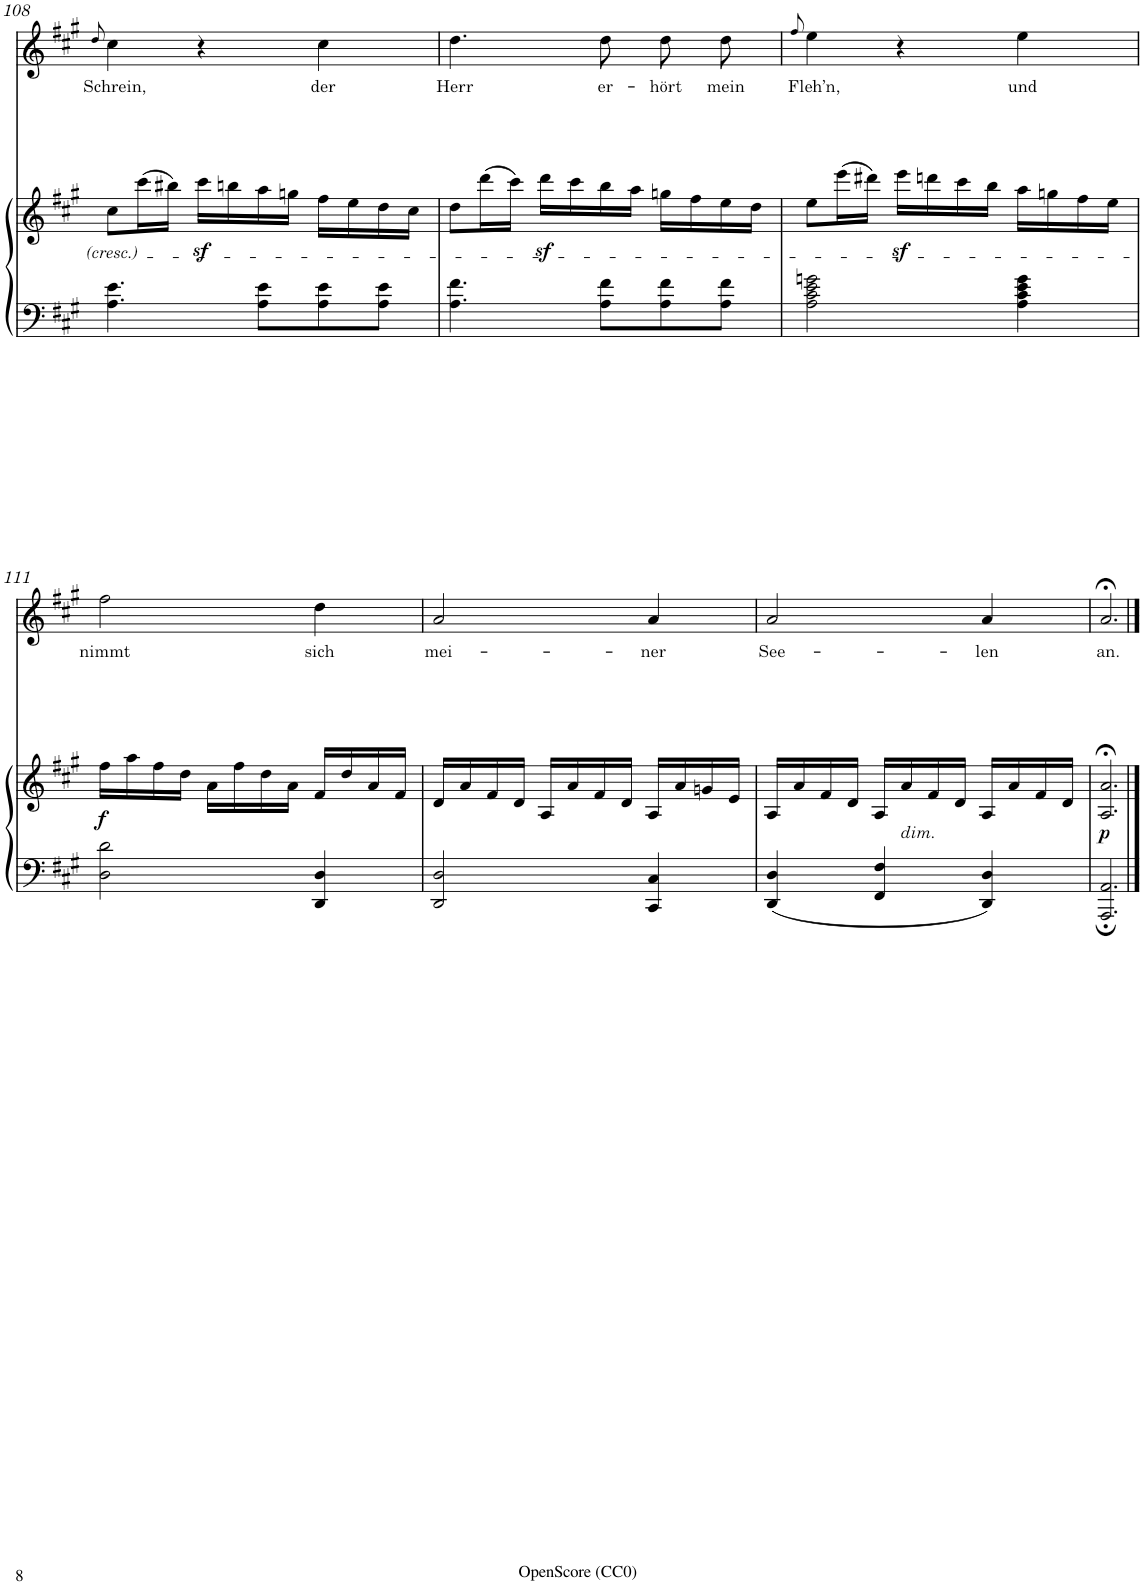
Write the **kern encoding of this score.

**kern	**kern	**dynam	**kern	**text
*part2	*part2	*part2	*part1	*part1
*staff3	*staff2	*staff2/3	*staff1	*staff1
*I"Pianoforte	*	*	*I"Singstimme Voice	*
*I'Pno	*	*	*	*
!!LO:PB:g=z
*clefF4	*clefG2	*	*clefG2	*
*k[f#c#g#]	*k[f#c#g#]	*	*k[f#c#g#]	*
*M3/4	*M3/4	*	*M3/4	*
=108	=108	=108	=108	=108
.	.	.	8qdd/	.
!	!	!	!	!LO:LY:b
4.A\ 4.e\	8cc#\L	.	4cc#\	Schrein,
.	(16ccc#\L	.	.	.
.	16bb#X\JJ)	.	.	.
.	16ccc#z<\LL	.	4r	.
.	16bbn\	.	.	.
8A\ 8e\L	16aa\	.	.	.
.	16ggn\JJ	.	.	.
!	!	!	!	!LO:LY:b
8A\ 8e\	16ff#\LL	.	4cc#\	der
.	16ee\	.	.	.
8A\ 8e\J	16dd\	.	.	.
.	16cc#\JJ	.	.	.
=109	=109	=109	=109	=109
!	!	!	!	!LO:LY:b
4.A\ 4.f#\	8dd\L	.	4.dd\	Herr
.	(16ddd\L	.	.	.
.	16ccc#\JJ)	.	.	.
.	16dddz<\LL	.	.	.
.	16ccc#\	.	.	.
!	!	!	!	!LO:LY:b
8A\ 8f#\L	16bb\	.	8dd\	er-
.	16aa\JJ	.	.	.
!	!	!	!	!LO:LY:b
8A\ 8f#\	16ggn\LL	.	8dd\L	-hört
.	16ff#\	.	.	.
!	!	!	!	!LO:LY:b
8A\ 8f#\J	16ee\	.	8dd\J	mein
.	16dd\JJ	.	.	.
=110	=110	=110	=110	=110
.	.	.	8qff#/	.
!	!	!	!	!LO:LY:b
2A\ 2c#\ 2e\ 2gn\	8ee\L	.	4ee\	Fleh’n,
.	(16eee\L	.	.	.
.	16ddd#X\JJ)	.	.	.
.	16eeez<\LL	.	4r	.
.	16dddn\	.	.	.
.	16ccc#\	.	.	.
.	16bb\JJ	.	.	.
!	!	!	!	!LO:LY:b
4A\ 4c#\ 4e\ 4g\	16aa\LL	.	4ee\	und
.	16ggn\	.	.	.
.	16ff#\	.	.	.
.	16ee\JJ	.	.	.
!!LO:LB:g=z
=111	=111	=111	=111	=111
!	!	!LO:DY:b	!	!LO:LY:b
2D\ 2d\	16ff#\LL	f	2ff#\	nimmt
.	16aa\	.	.	.
.	16ff#\	.	.	.
.	16dd\JJ	.	.	.
.	16a\LL	.	.	.
.	16ff#\	.	.	.
.	16dd\	.	.	.
.	16a\JJ	.	.	.
!	!	!	!	!LO:LY:b
4DD/ 4D/	16f#/LL	.	4dd\	sich
.	16dd/	.	.	.
.	16a/	.	.	.
.	16f#/JJ	.	.	.
=112	=112	=112	=112	=112
!	!	!	!	!LO:LY:b
2DD/ 2D/	16d/LL	.	2a/	mei-
.	16a/	.	.	.
.	16f#/	.	.	.
.	16d/JJ	.	.	.
.	16A/LL	.	.	.
.	16a/	.	.	.
.	16f#/	.	.	.
.	16d/JJ	.	.	.
!	!	!	!	!LO:LY:b
4CC#/ 4C#/	16A/LL	.	4a/	-ner
.	16a/	.	.	.
.	16gn/	.	.	.
.	16e/JJ	.	.	.
=113	=113	=113	=113	=113
!	!	!	!	!LO:LY:b
4DD/ 4D/	16A/LL	.	2a/	See-
.	16a/	.	.	.
.	16f#/	.	.	.
.	16d/JJ	.	.	.
4FF#/ 4F#/	16A/LL	.	.	.
!	!LO:TX:b:i:t=dim.	!	!	!
.	16a/	.	.	.
.	16f#/	.	.	.
.	16d/JJ	.	.	.
!	!	!	!	!LO:LY:b
4DD/ 4D/	16A/LL	.	4a/	-len
.	16a/	.	.	.
.	16f#/	.	.	.
.	16d/JJ	.	.	.
=114	=114	=114	=114	=114
!	!	!LO:DY:b	!	!LO:LY:b
2.AAA/; 2.AA/;	2.A/;< 2.a/;<	p	2.a;</	an.
==	==	==	==	==
*-	*-	*-	*-	*-
